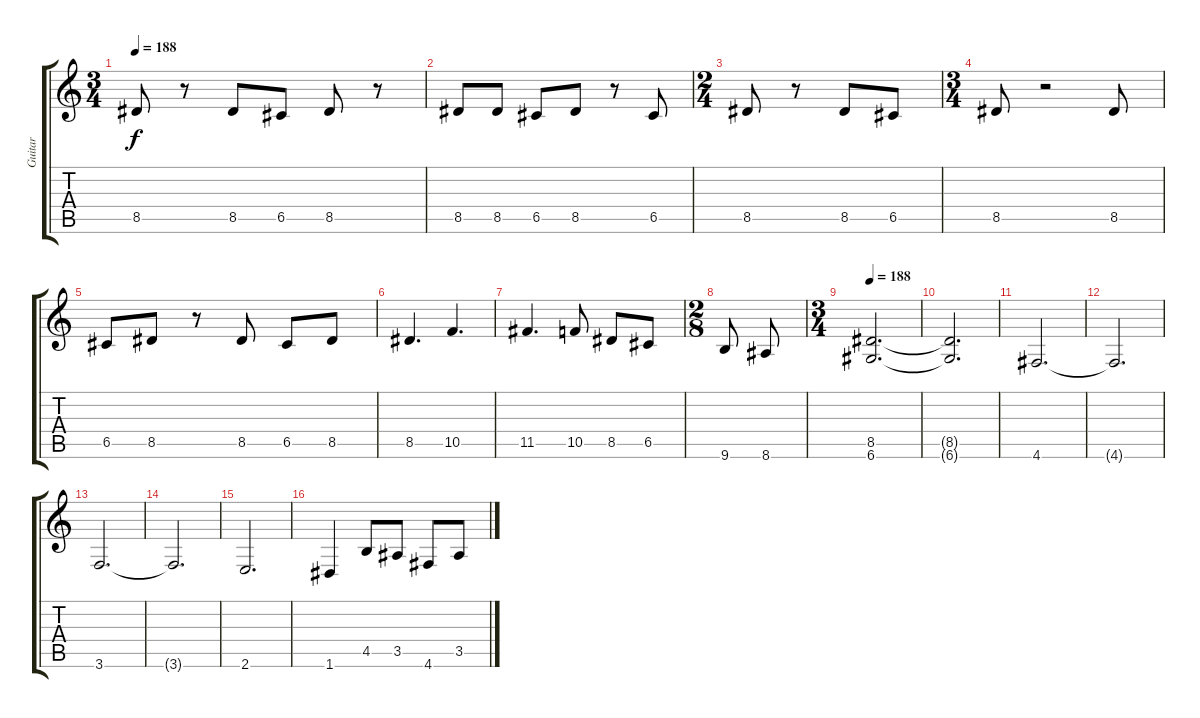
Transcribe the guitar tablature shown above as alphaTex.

\track ("Guitar" "Guitar") {instrument distortionguitar}
\staff {score tabs}
\tuning (D4 A3 F3 C3 G2 D2) {hide}
\ts (3 4)
\tempo 188
\clef g2
\ks c
8.5.8{dy f} r.8 8.5.8 6.5.8 8.5.8 r.8 |
8.5.8 8.5.8 6.5.8 8.5.8 r.8 6.5.8 |
\ts (2 4)
8.5.8 r.8 8.5.8 6.5.8 |
\ts (3 4)
8.5.8 r.2 8.5.8 |
6.5.8 8.5.8 r.8 8.5.8 6.5.8 8.5.8 |
8.5.4{d} 10.5.4{d} |
11.5.4{d} 10.5.8 8.5.8 6.5.8 |
\ts (2 8)
9.6.8 8.6.8 |
\ts (3 4)
\tempo 188
(8.5 6.6).2{d} |
(8.5{t} 6.6{t}).2{d} |
4.6.2{d} |
4.6{t}.2{d} |
3.6.2{d} |
3.6{t}.2{d} |
2.6.2{d} |
1.6.4 4.5.8 3.5.8 4.6.8 3.5.8
